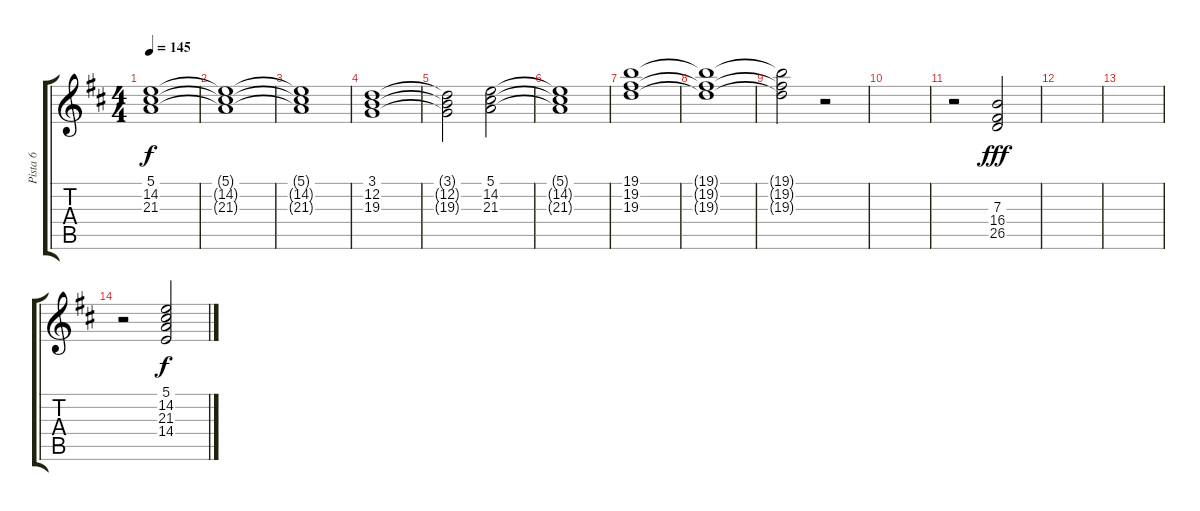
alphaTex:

\track ("Pista 6" "Pista 6") {instrument rockorgan}
\staff {score tabs}
\tuning (E4 B3 G3 D3 A2 E2) {hide}
\ts (4 4)
\tempo 145
\clef g2
\ks d
(5.1 14.2 21.3).1{dy f} |
(5.1{t} 14.2{t} 21.3{t}).1 |
(5.1{t} 14.2{t} 21.3{t}).1 |
(3.1 12.2 19.3).1 |
(3.1{t} 12.2{t} 19.3{t}).2 (5.1 14.2 21.3).2 |
(5.1{t} 14.2{t} 21.3{t}).1 |
(19.1 19.2 19.3).1 |
(19.1{t} 19.2{t} 19.3{t}).1 |
(19.1{t} 19.2{t} 19.3{t}).2 r.2 |
|
r.2 (7.3 16.4 26.5).2{dy fff volume 15 instrument fx7echoes} |
|
|
r.2 (5.1 14.2 21.3 14.4).2{dy f}
